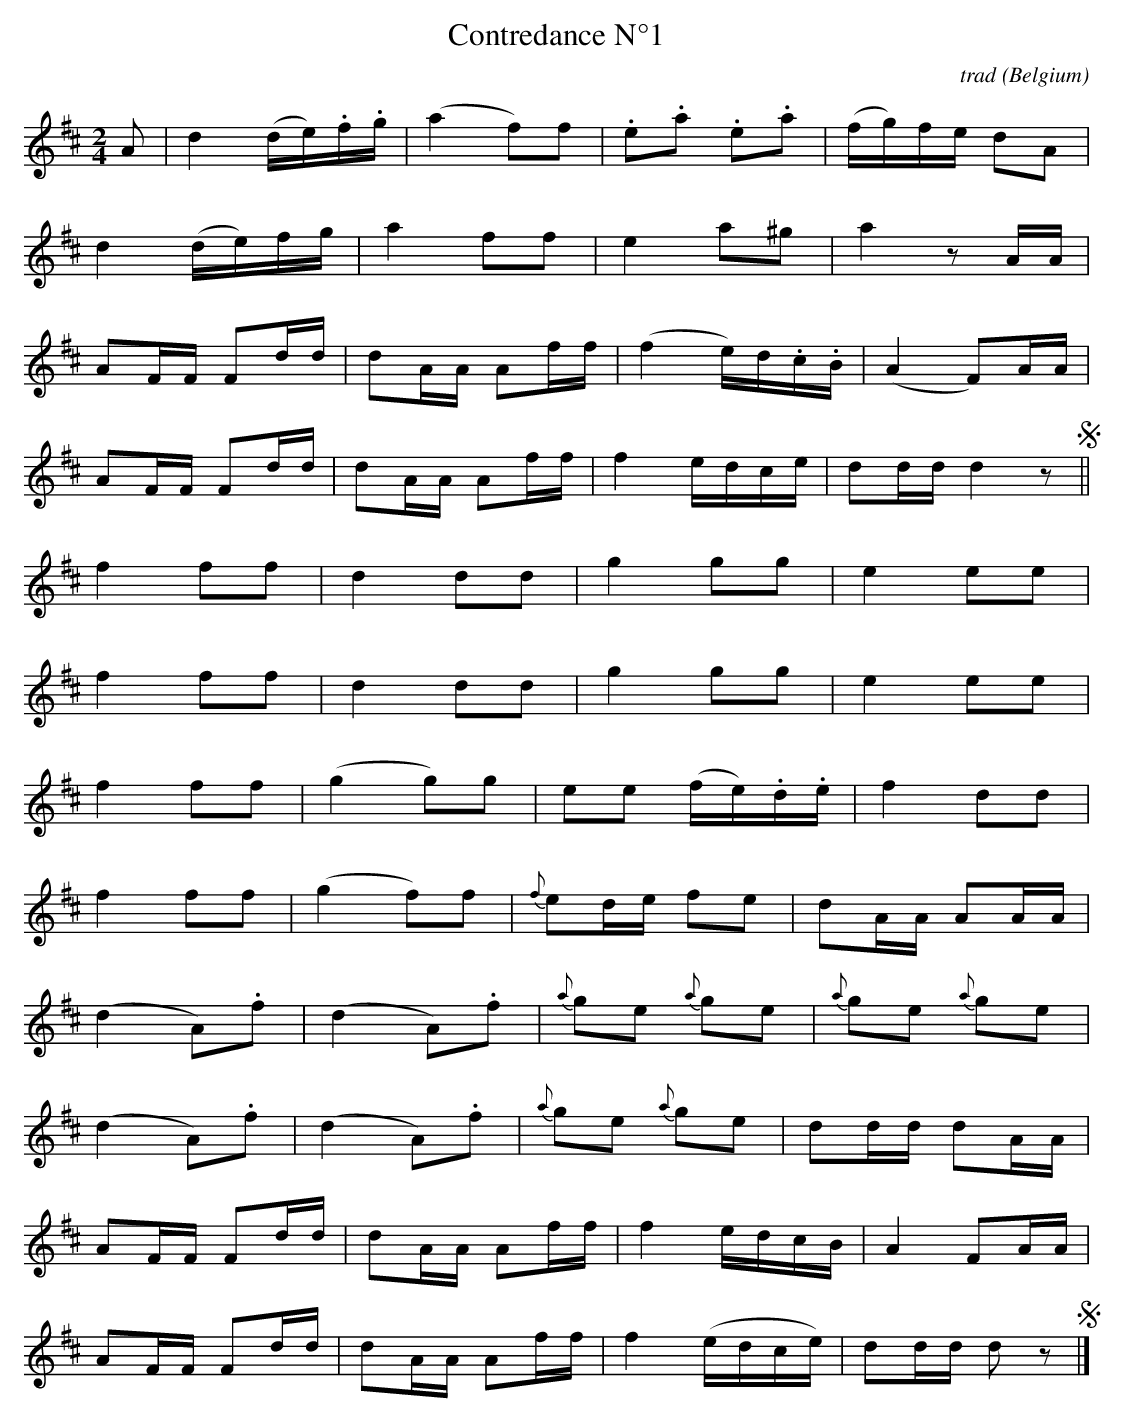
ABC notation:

X:1
T:Contredance N°1
C:trad
O:Belgium
M:2/4
L:1/16
K:Dmaj
A2|d4 (de).f.g|(a4 f2)f2|.e2.a2 .e2.a2|(fg)fe d2A2|
d4 (de)fg|a4 f2f2|e4 a2^g2|a4 z2AA|
A2FF F2dd|d2AA A2ff|(f4 e)d.c.B|(A4 F2)AA|
A2FF F2dd|d2AA A2ff|f4 edce|d2dd d4 z2!segno!||
f4 f2f2|d4 d2d2|g4 g2g2|e4 e2e2|
f4 f2f2|d4 d2d2|g4 g2g2|e4 e2e2|
f4 f2f2|(g4 g2)g2|e2e2 (fe).d.e|f4 d2d2|
f4 f2f2|(g4 f2)f2|{f}e2de f2e2|d2AA A2AA|
(d4 A2).f2|(d4 A2).f2|{a}g2e2 {a}g2e2|{a}g2e2 {a}g2e2|
(d4 A2).f2|(d4 A2).f2|{a}g2e2 {a}g2e2|d2dd d2AA|
A2FF F2dd|d2AA A2ff|f4 edcB|A4 F2AA|
A2FF F2dd|d2AA A2ff|f4 (edce)|d2dd d2z2!segno!|]
